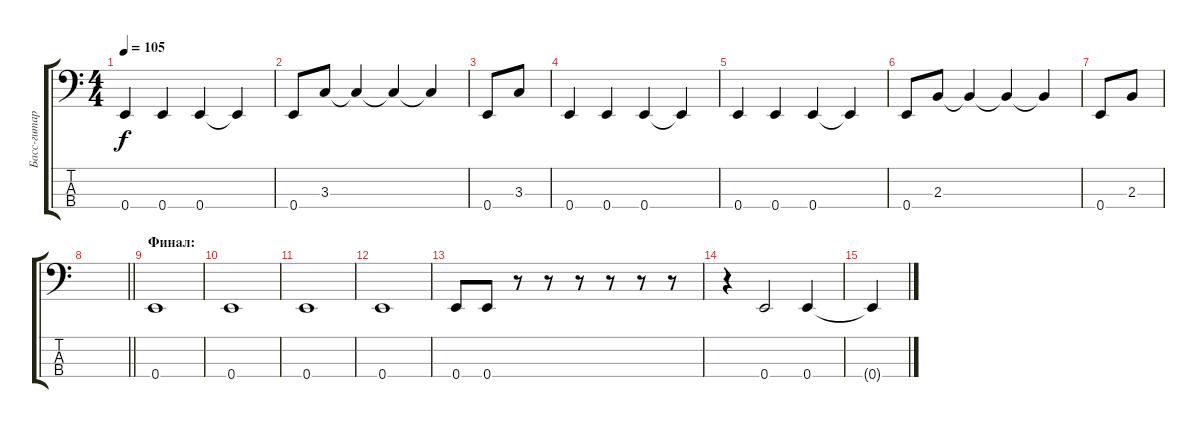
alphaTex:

\track ("Басс-гитара" "Басс-гитар") {instrument slapbass1}
\staff {score tabs}
\tuning (G2 D2 A1 E1) {hide}
\ts (4 4)
\tempo 105
\clef f4
\ks c
0.4.4{dy f} 0.4.4 0.4.4 0.4{t}.4 |
0.4.8 3.3.8 3.3{t}.4 3.3{t}.4 3.3{t}.4 |
0.4.8 3.3.8 |
0.4.4 0.4.4 0.4.4 0.4{t}.4 |
0.4.4 0.4.4 0.4.4 0.4{t}.4 |
0.4.8 2.3.8 2.3{t}.4 2.3{t}.4 2.3{t}.4 |
0.4.8 2.3.8 |
\barLineRight lightlight
|
\section ("" "Финал:")
0.4.1 |
0.4.1 |
0.4.1 |
0.4.1 |
0.4.8 0.4.8 r.8 r.8 r.8 r.8 r.8 r.8 |
r.4 0.4.2 0.4.4 |
0.4{t}.4
